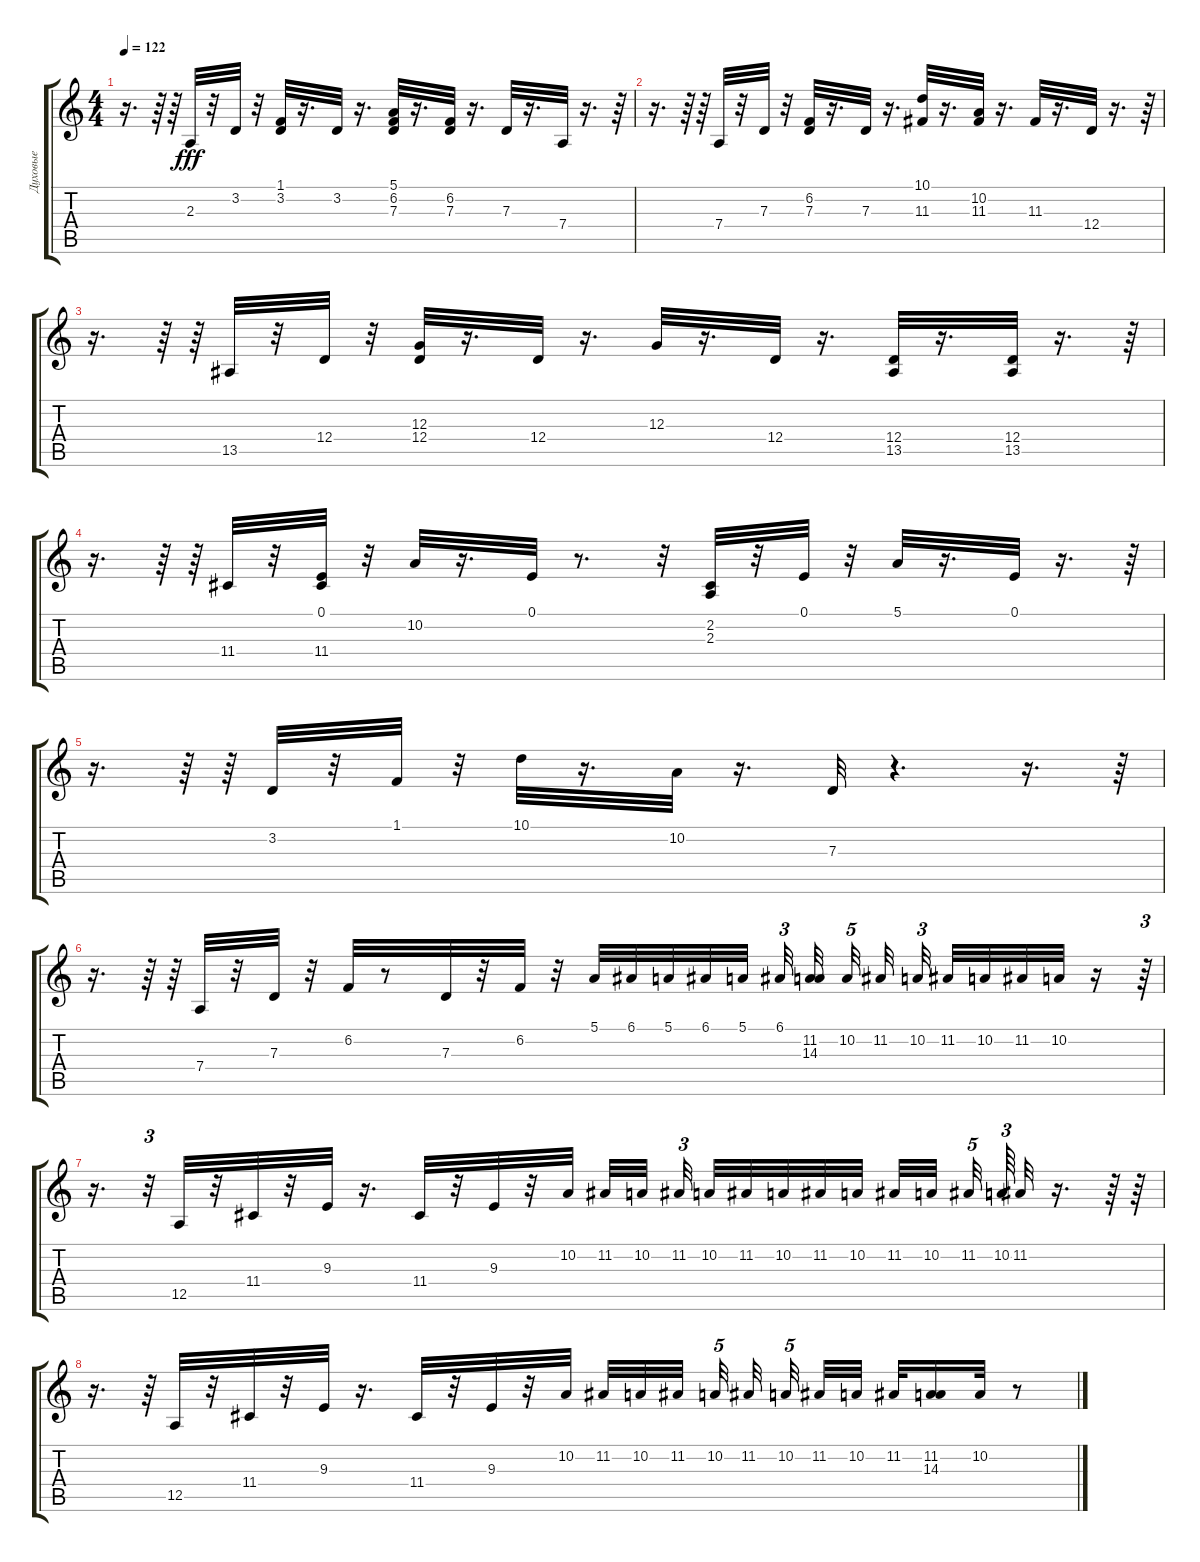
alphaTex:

\track ("Духовые" "Духовые") {instrument clarinet}
\staff {score tabs}
\tuning (E4 B3 G3 D3 A2 E2) {hide}
\ts (4 4)
\tempo 122
\clef g2
\ks c
r.16{d dy fff} r.64 r.64 2.3.32 r.32 3.2.32 r.32 (1.1 3.2).32 r.16{d} 3.2.32 r.16{d} (5.1 6.2 7.3).32 r.16{d} (6.2 7.3).32 r.16{d} 7.3.32 r.16{d} 7.4.32 r.16{d} r.64 |
r.16{d} r.64 r.64 7.4.32 r.32 7.3.32 r.32 (6.2 7.3).32 r.16{d} 7.3.32 r.16{d} (10.1 11.3).32 r.16{d} (10.2 11.3).32 r.16{d} 11.3.32 r.16{d} 12.4.32 r.16{d} r.64 |
r.16{d} r.64 r.64 13.5.32 r.32 12.4.32 r.32 (12.3 12.4).32 r.16{d} 12.4.32 r.16{d} 12.3.32 r.16{d} 12.4.32 r.16{d} (12.4 13.5).32 r.16{d} (12.4 13.5).32 r.16{d} r.64 |
r.16{d} r.64 r.64 11.4.32 r.32 (0.1 11.4).32 r.32 10.2.32 r.16{d} 0.1.32 r.8{d} r.32 (2.2 2.3).32 r.32 0.1.32 r.32 5.1.32 r.16{d} 0.1.32 r.16{d} r.64 |
r.16{d} r.64 r.64 3.2.32 r.32 1.1.32 r.32 10.1.32 r.16{d} 10.2.32 r.16{d} 7.3.32 r.4{d} r.16{d} r.64 |
r.16{d} r.64 r.64 7.4.32 r.32 7.3.32 r.32 6.2.32 r.8 7.3.32 r.32 6.2.32 r.32 5.1.32 6.1.32 5.1.32 6.1.32 5.1.32{beam splitsecondary} 6.1.32{tu (3 2) beam splitsecondary} (11.2 14.3).32 10.2.32{tu (5 4)} 11.2.32{beam splitsecondary} 10.2.32{tu (3 2) beam splitsecondary} 11.2.32 10.2.32 11.2.32 10.2.32 r.16 r.64{tu (3 2)} |
r.16{d} r.32{tu (3 2)} 12.5.32 r.32 11.4.32 r.32 9.3.32 r.16{d} 11.4.32 r.32 9.3.32 r.32 10.2.32 11.2.32 10.2.32{beam splitsecondary} 11.2.32{tu (3 2) beam splitsecondary} 10.2.32 11.2.32 10.2.32 11.2.32 10.2.32 11.2.32 10.2.32{beam splitsecondary} 11.2.32{tu (5 4)} 10.2.64{tu (3 2) beam splitsecondary} 11.2.32 r.16{d} r.64 r.64 |
r.16{d} r.64 12.5.32 r.32 11.4.32 r.32 9.3.32 r.16{d} 11.4.32 r.32 9.3.32 r.32 10.2.32 11.2.32 10.2.32 11.2.32{beam splitsecondary} 10.2.32{tu (5 4) beam splitsecondary} 11.2.32{beam splitsecondary} 10.2.32{tu (5 4) beam splitsecondary} 11.2.32 10.2.32 11.2.32 (11.2 14.3).16 10.2.32 r.8
